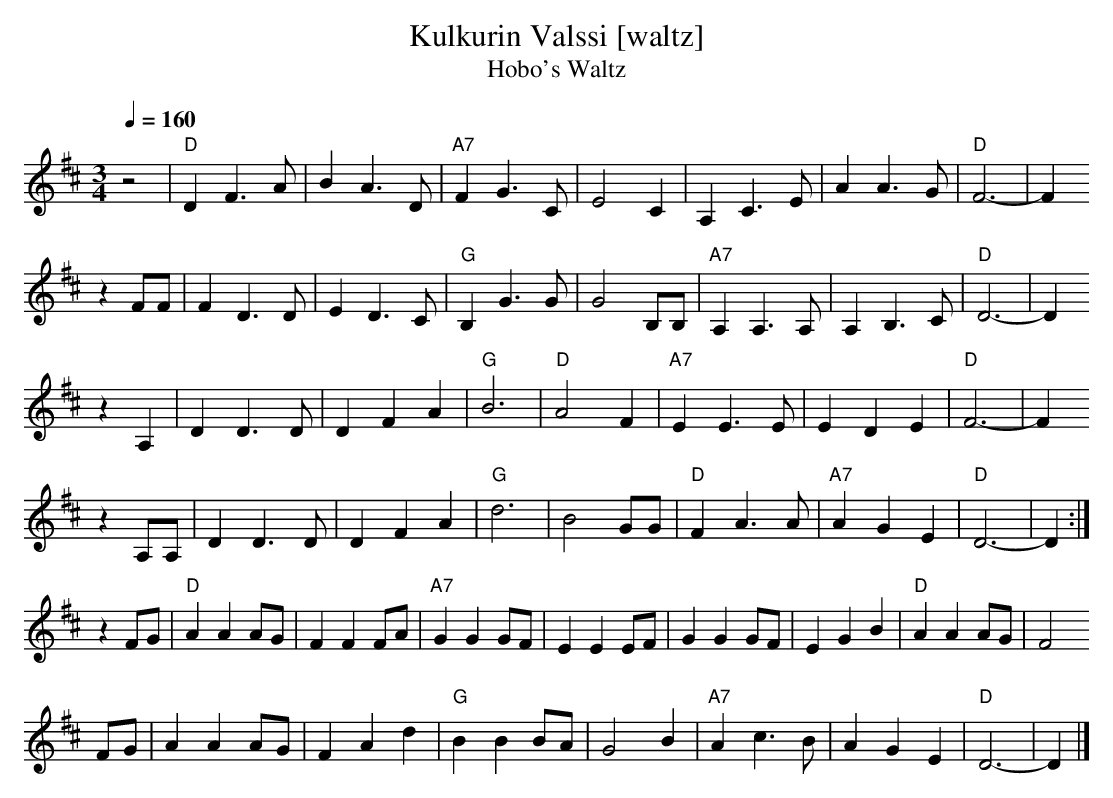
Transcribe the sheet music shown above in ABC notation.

X:1
T:Kulkurin Valssi [waltz]
T:Hobo's Waltz
M:3/4
L:1/4
Q:1/4=160
K:D
z2      |"D"D F>A   |B A>D   |"A7"F  G>C  |   E2 C     |    A, C>E   |    A  A>G |"D"F3-     |F
z F/F/  |   F D>D   |E D>C   |"G" B, G>G  |   G2 B,/B,/|"A7"A, A,>A, |    A, B,>C|"D"D3-     |D
z A,    |   D D>D   |D F A   |"G" B3      |"D"A2 F     |"A7"E  E>E   |    E  D E |"D"F3-     |F
z A,/A,/|   D D>D   |D F A   |"G" d3      |   B2 G/G/  |"D" F  A>A   |"A7"A  G E |"D"D3-     |D:|
z F/G/  |"D"A A A/G/|F F F/A/|"A7"G G G/F/|   EE E/F/  |    G  G G/F/|    E  G B |"D"A A A/G/|F2
  F/G/  |   A A A/G/|F A d   |"G" B B B/A/|   G2 B     |"A7"A  c>B   |    A  G E |"D"D3-     |D|]
